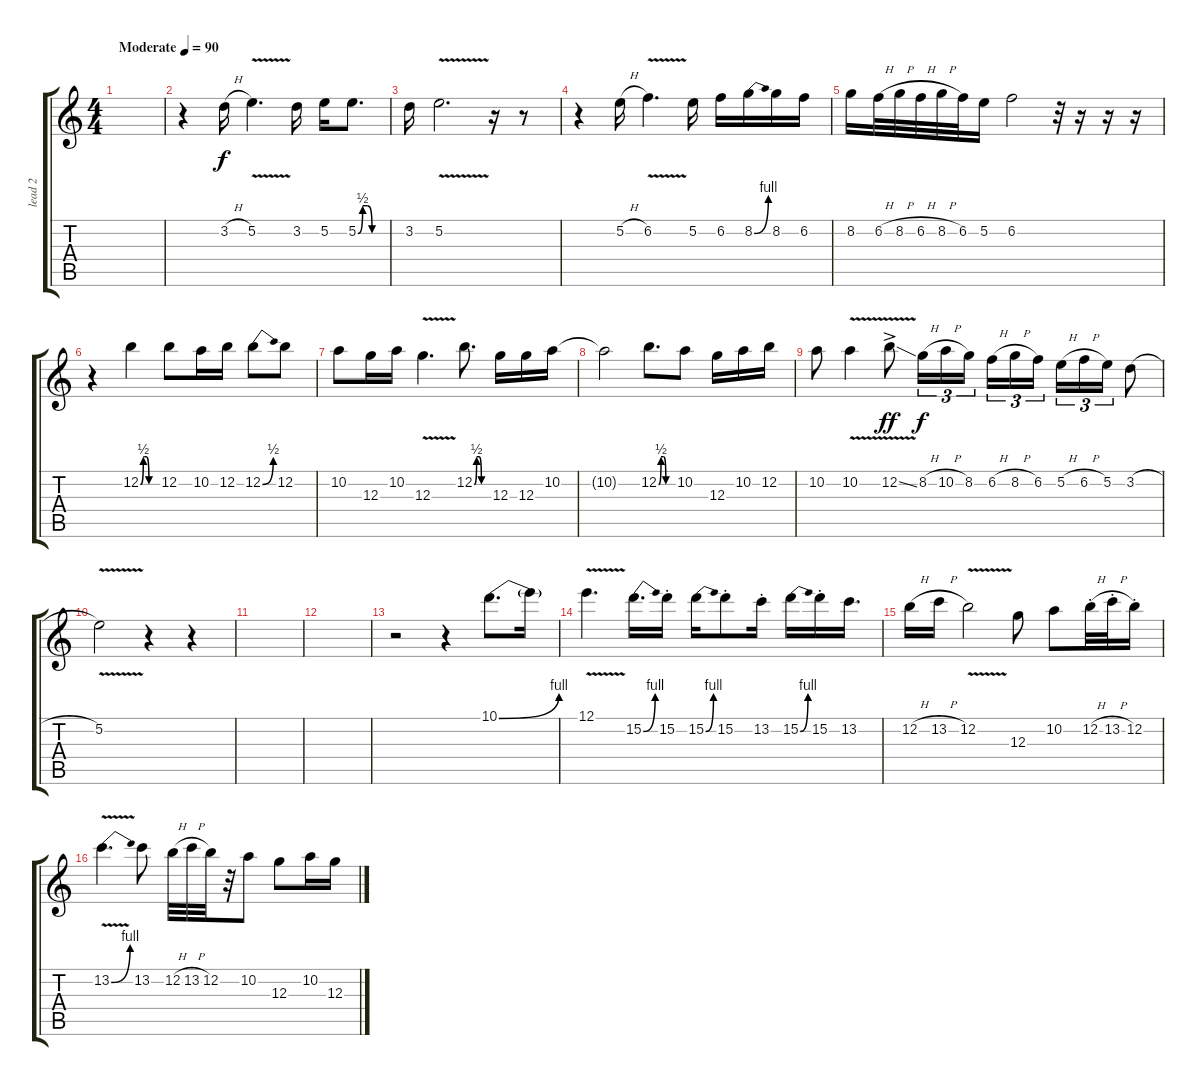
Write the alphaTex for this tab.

\track ("lead 2" "lead 2") {instrument overdrivenguitar}
\staff {score tabs}
\tuning (E4 B3 G3 D3 A2 E2) {hide}
\ts (4 4)
\tempo (90 "Moderate")
\clef g2
\ks c
|
r.4 3.2{h}.16 5.2{v}.4{d} 3.2.16 5.2.16 5.2{be (custom 0 0 10 2 20 2 30 0 60 0)}.8{d} |
3.2.16 5.2{v}.2{d} r.16 r.8 |
r.4 5.2{h}.16 6.2{v}.4{d} 5.2.16 6.2.16 8.2{be (bend 0 0 60 4)}.16 8.2.16 6.2.16 |
8.2.16 6.2{h}.32 8.2{h}.32 6.2{h}.32 8.2{h}.32 6.2.32 5.2.16 6.2.2 r.32 r.16 r.16 r.16 |
r.4 12.2{be (custom 0 0 10 2 15 2 20 2 30 0 60 0)}.4 12.2.8 10.2.16 12.2.16 12.2{be (bend 0 0 60 2)}.8 12.2.8 |
10.2.8 12.3.16 10.2.16 12.3{v}.4{d} 12.2{be (custom 0 0 10 2 20 2 30 0 60 0)}.8{d} 12.3.16 12.3.16 10.2.16 |
10.2{t}.2 12.2{be (custom 0 0 10 2 20 2 30 0 60 0)}.8{d} 10.2.8 12.3.16 10.2.16 12.2.16 |
10.2.8 10.2{v}.4 12.2{v ss ac}.8{dy ff} 8.2{h}.16{tu (3 2) dy f} 10.2{h}.16{tu (3 2)} 8.2.16{tu (3 2) beam splitsecondary} 6.2{h}.16{tu (3 2)} 8.2{h}.16{tu (3 2)} 6.2.16{tu (3 2)} 5.2{h}.16{tu (3 2)} 6.2{h}.16{tu (3 2)} 5.2.16{tu (3 2)} 3.2{h}.8 |
5.2{v}.2 r.4 r.4 |
|
|
r.2 r.4 10.1{be (bend 0 0 60 4)}.8{d} 10.1{t}.16 |
12.1{v}.4{d} 15.2{be (bend 0 0 60 4)}.16{d} 15.2{st}.16 15.2{be (bend 0 0 60 4)}.16 15.2{st}.8 13.2{st}.16 15.2{be (bend 0 0 60 4)}.16 15.2{st}.16 13.2.16{d} |
12.2{h}.16 13.2{h}.16 12.2{v}.2 12.3.8 10.2.8 12.2{h st}.32 13.2{h st}.32 12.2{st}.16 |
13.2{be (bend 0 0 60 4) v}.4{d} 13.2.8 12.2{h}.32 13.2{h}.32 12.2.32 r.32 10.2.8 12.3.8 10.2.16 12.3.16
